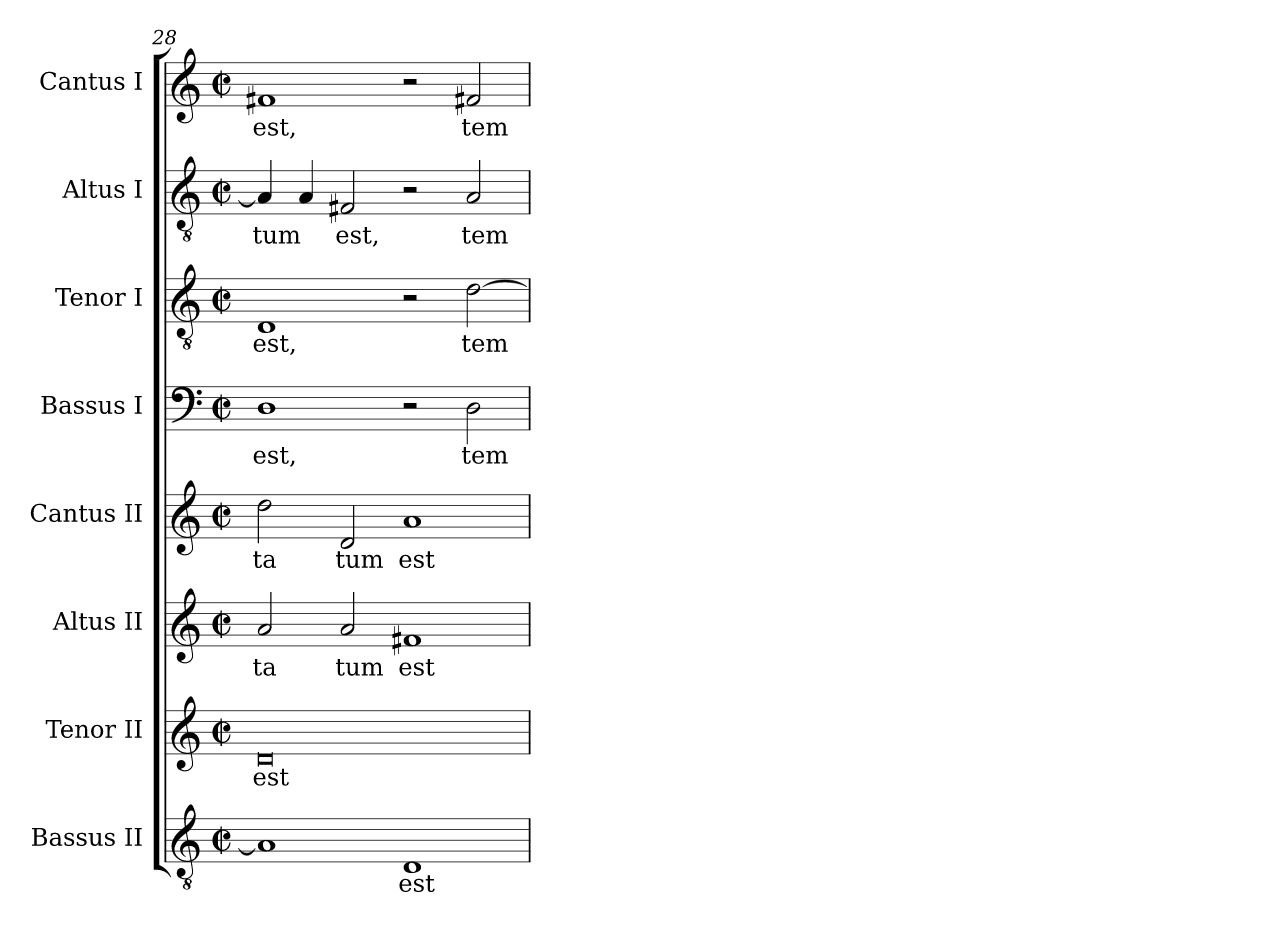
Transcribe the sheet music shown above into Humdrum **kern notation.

**kern	**text	**kern	**text	**kern	**text	**kern	**text	**kern	**text	**kern	**text	**kern	**text	**kern	**text
*part8	*part8	*part7	*part7	*part6	*part6	*part5	*part5	*part4	*part4	*part3	*part3	*part2	*part2	*part1	*part1
*staff8	*staff8	*staff7	*staff7	*staff6	*staff6	*staff5	*staff5	*staff4	*staff4	*staff3	*staff3	*staff2	*staff2	*staff1	*staff1
*I"Bassus II	*	*I"Tenor II	*	*I"Altus II	*	*I"Cantus II	*	*I"Bassus I	*	*I"Tenor I	*	*I"Altus I	*	*I"Cantus I	*
*clefGv2	*	*clefG2	*	*clefG2	*	*clefG2	*	*clefF4	*	*clefGv2	*	*clefGv2	*	*clefG2	*
*	*	*	*	*	*	*k[]	*	*	*	*	*	*	*	*	*
*	*	*	*	*	*	*C:	*	*	*	*	*	*	*	*	*
*M2/2	*	*M2/2	*	*M2/2	*	*M2/2	*	*M2/2	*	*M2/2	*	*M2/2	*	*M2/2	*
*met(c|)	*	*met(c|)	*	*met(c|)	*	*met(c|)	*	*met(c|)	*	*met(c|)	*	*met(c|)	*	*met(c|)	*
=28	=28	=28	=28	=28	=28	=28	=28	=28	=28	=28	=28	=28	=28	=28	=28
!	!	!	!LO:LY:b:cj	!	!LO:LY:b:cj	!	!LO:LY:b:cj	!	!LO:LY:b:cj	!	!LO:LY:b:cj	!	!LO:LY:b	!	!LO:LY:b:cj
1A]	.	0d	est	2a/	ta	2dd\	ta	1D	est,	1D	est,	4A/]	-tum	1f#X	est,
.	.	.	.	.	.	.	.	.	.	.	.	4A/	.	.	.
!	!	!	!	!	!LO:LY:b:cj	!	!LO:LY:b:cj	!	!	!	!	!	!LO:LY:b:cj	!	!
.	.	.	.	2a/	tum	2d/	tum	.	.	.	.	2F#X/	est,	.	.
!	!LO:LY:b:cj	!	!	!	!LO:LY:b:cj	!	!LO:LY:b:cj	!	!	!	!	!	!	!	!
1D	est	.	.	1f#X	est	1a	est	2r	.	2r	.	2r	.	2r	.
!	!	!	!	!	!	!	!	!	!LO:LY:b:cj	!	!LO:LY:b	!	!LO:LY:b:cj	!	!LO:LY:b:cj
.	.	.	.	.	.	.	.	2D\	tem	[>2d\	tem	2A/	tem-	2f#X/	tem
=	=	=	=	=	=	=	=	=	=	=	=	=	=	=	=
*-	*-	*-	*-	*-	*-	*-	*-	*-	*-	*-	*-	*-	*-	*-	*-
